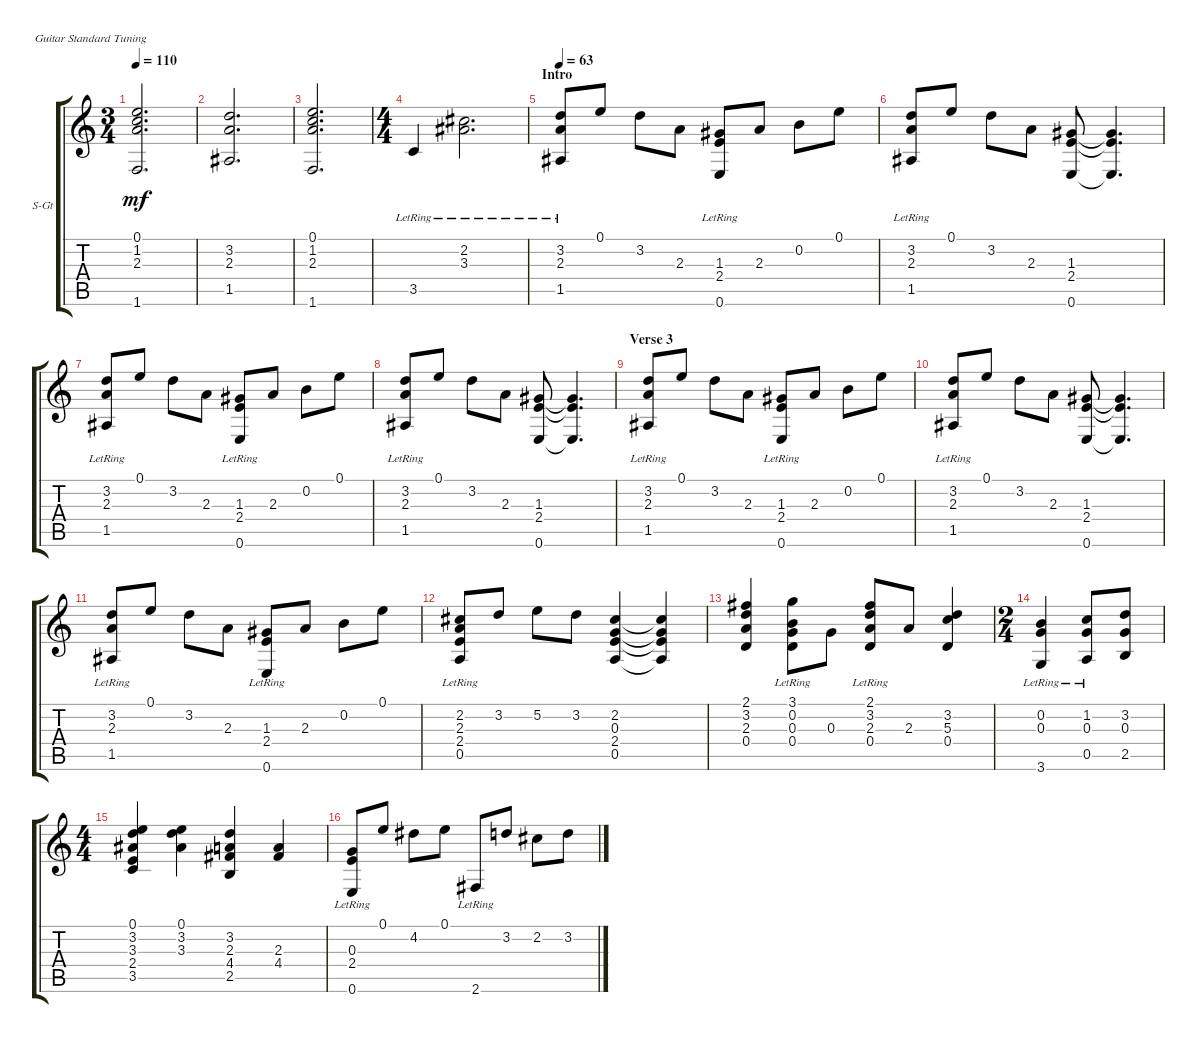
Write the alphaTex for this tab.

\defaultSystemsLayout 4
\bracketExtendMode groupsimilarinstruments
\firstSystemTrackNameOrientation horizontal
\otherSystemsTrackNameOrientation horizontal
\track ("Steel Guitar" "S-Gt") {instrument acousticguitarsteel}
\staff {score tabs}
\tuning (E4 B3 G3 D3 A2 E2)
\ts (3 4)
\tempo 110
\clef g2
\ks c
(1.6 2.3 1.2 0.1).2{d dy mf} |
(1.5 2.3 3.2).2{d} |
(1.6 2.3 1.2 0.1).2{d} |
\ts (4 4)
3.5{lr}.4 (2.2{lr} 3.3{lr}).2{d} |
\section ("" "Intro")
\tempo 63
(1.5{lr} 2.3{lr} 3.2).8 0.1.8 3.2.8 2.3.8 (0.6{lr} 2.4{lr} 1.3).8 2.3.8 0.2.8 0.1.8 |
(1.5{lr} 2.3{lr} 3.2).8 0.1.8 3.2.8 2.3.8 (0.6 2.4 1.3).8 (0.6{t} 2.4{t} 1.3{t}).4{d} |
(1.5{lr} 2.3{lr} 3.2).8 0.1.8 3.2.8 2.3.8 (0.6{lr} 2.4{lr} 1.3).8 2.3.8 0.2.8 0.1.8 |
(1.5{lr} 2.3{lr} 3.2).8 0.1.8 3.2.8 2.3.8 (0.6 2.4 1.3).8 (0.6{t} 2.4{t} 1.3{t}).4{d} |
\section ("" "Verse 3")
(1.5{lr} 2.3{lr} 3.2).8 0.1.8 3.2.8 2.3.8 (0.6{lr} 2.4{lr} 1.3).8 2.3.8 0.2.8 0.1.8 |
(1.5{lr} 2.3{lr} 3.2).8 0.1.8 3.2.8 2.3.8 (0.6 2.4 1.3).8 (0.6{t} 2.4{t} 1.3{t}).4{d} |
(1.5{lr} 2.3{lr} 3.2).8 0.1.8 3.2.8 2.3.8 (0.6{lr} 2.4{lr} 1.3).8 2.3.8 0.2.8 0.1.8 |
(0.5{lr} 2.4{lr} 2.3{lr} 2.2).8 3.2.8 5.2.8 3.2.8 (0.5 2.4 0.3 2.2).4 (0.5{t} 2.4{t} 0.3{t} 2.2{t}).4 |
(0.4 2.3 3.2 2.1).4 (3.1{lr} 0.2{lr} 0.3{lr} 0.4{lr}).8 0.3.8 (2.1{lr} 3.2{lr} 2.3{lr} 0.4{lr}).8 2.3.8 (0.4 5.3 3.2).4 |
\ts (2 4)
(3.6{lr} 0.2{lr} 0.3{lr}).4 (1.2{lr} 0.3{lr} 0.5).8 (2.5 0.3 3.2).8 |
\ts (4 4)
(3.5 2.4 3.3 3.2 0.1).4 (0.1 3.2 3.3).4 (3.2 2.3 4.4 2.5).4 (2.3 4.4).4 |
(0.6{lr} 2.4{lr} 0.3{lr}).8 0.1.8 4.2.8 0.1.8 2.6{lr}.8 3.2.8 2.2.8 3.2.8
